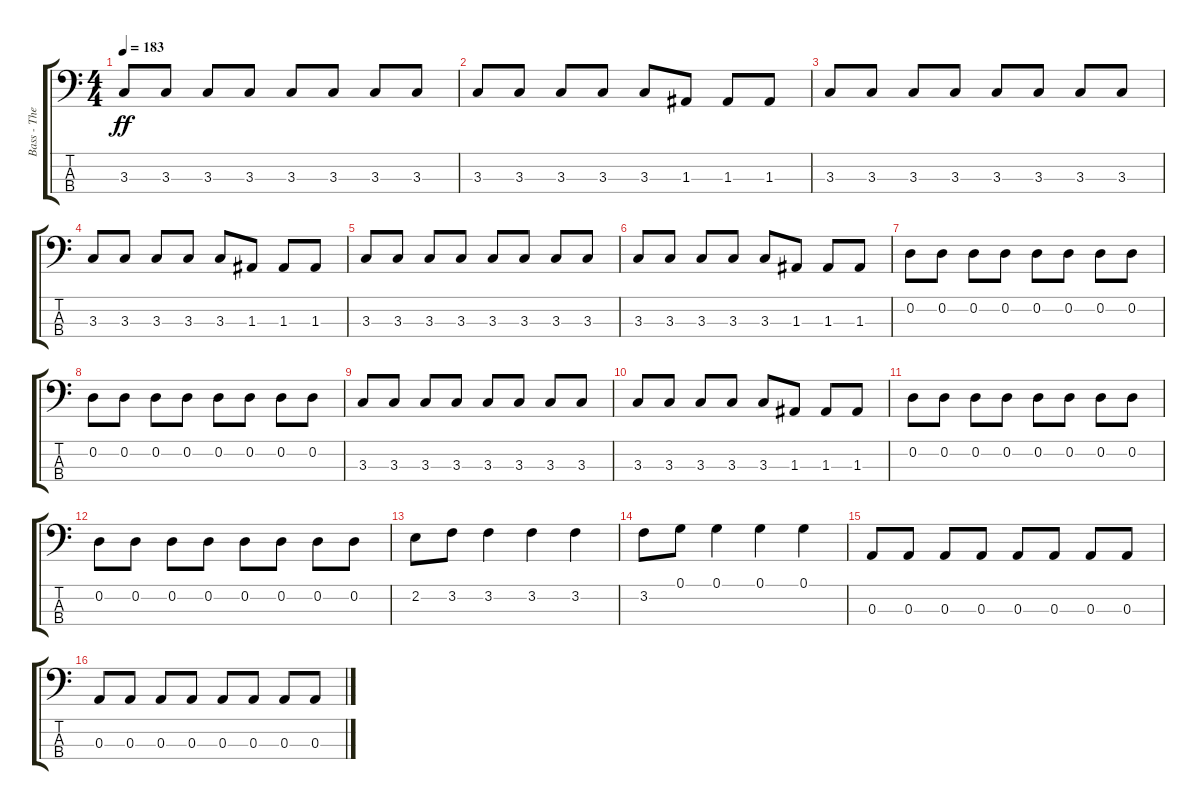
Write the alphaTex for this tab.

\track ("Bass - The \"Incredible\" Hagen" "Bass - The") {instrument electricbassfinger}
\staff {score tabs}
\tuning (G2 D2 A1 D1) {hide}
\ts (4 4)
\tempo 183
\clef f4
\ks c
3.3.8{dy ff} 3.3.8 3.3.8 3.3.8 3.3.8 3.3.8 3.3.8 3.3.8 |
3.3.8 3.3.8 3.3.8 3.3.8 3.3.8 1.3.8 1.3.8 1.3.8 |
3.3.8 3.3.8 3.3.8 3.3.8 3.3.8 3.3.8 3.3.8 3.3.8 |
3.3.8 3.3.8 3.3.8 3.3.8 3.3.8 1.3.8 1.3.8 1.3.8 |
3.3.8 3.3.8 3.3.8 3.3.8 3.3.8 3.3.8 3.3.8 3.3.8 |
3.3.8 3.3.8 3.3.8 3.3.8 3.3.8 1.3.8 1.3.8 1.3.8 |
0.2.8 0.2.8 0.2.8 0.2.8 0.2.8 0.2.8 0.2.8 0.2.8 |
0.2.8 0.2.8 0.2.8 0.2.8 0.2.8 0.2.8 0.2.8 0.2.8 |
3.3.8 3.3.8 3.3.8 3.3.8 3.3.8 3.3.8 3.3.8 3.3.8 |
3.3.8 3.3.8 3.3.8 3.3.8 3.3.8 1.3.8 1.3.8 1.3.8 |
0.2.8 0.2.8 0.2.8 0.2.8 0.2.8 0.2.8 0.2.8 0.2.8 |
0.2.8 0.2.8 0.2.8 0.2.8 0.2.8 0.2.8 0.2.8 0.2.8 |
2.2.8 3.2.8 3.2.4 3.2.4 3.2.4 |
3.2.8 0.1.8 0.1.4 0.1.4 0.1.4 |
0.3.8 0.3.8 0.3.8 0.3.8 0.3.8 0.3.8 0.3.8 0.3.8 |
0.3.8 0.3.8 0.3.8 0.3.8 0.3.8 0.3.8 0.3.8 0.3.8
